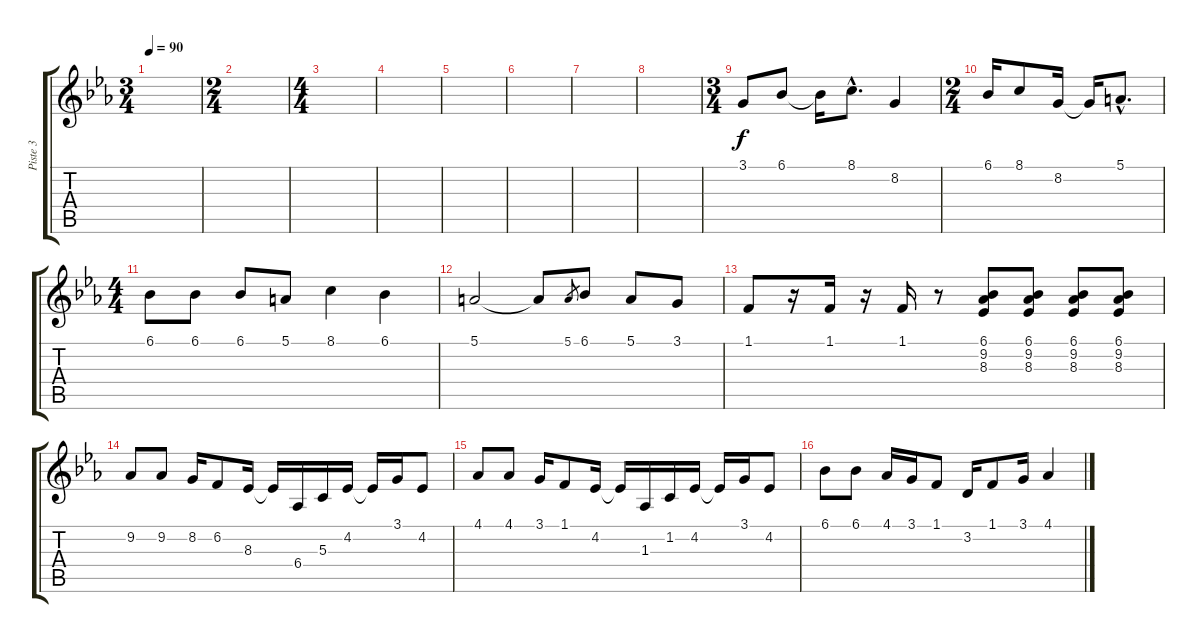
\track ("Piste 3" "Piste 3") {instrument stringensemble1}
\staff {score tabs}
\tuning (E4 B3 G3 D3 A2 E2) {hide}
\ts (3 4)
\tempo 90
\clef g2
\ks eb
|
\ts (2 4)
|
\ts (4 4)
|
|
|
|
|
|
\ts (3 4)
3.1.8 6.1.8 6.1{t}.16 8.1{hac}.8{d} 8.2.4 |
\ts (2 4)
6.1.16 8.1.8 8.2.16 8.2{t}.16 5.1{hac}.8{d} |
\ts (4 4)
6.1.8 6.1.8 6.1.8 5.1.8 8.1.4 6.1.4 |
5.1.2 5.1{t}.8 5.1.8{gr} 6.1.8 5.1.8 3.1.8 |
1.1.8 r.16 1.1.16 r.16 1.1.16 r.8 (6.1 9.2 8.3).8 (6.1 9.2 8.3).8 (6.1 9.2 8.3).8 (6.1 9.2 8.3).8 |
9.2.8 9.2.8 8.2.16 6.2.8 8.3.16 8.3{t}.16 6.4.16 5.3.16 4.2.16 4.2{t}.16 3.1.16 4.2.8 |
4.1.8 4.1.8 3.1.16 1.1.8 4.2.16 4.2{t}.16 1.3.16 1.2.16 4.2.16 4.2{t}.16 3.1.16 4.2.8 |
6.1.8 6.1.8 4.1.16 3.1.16 1.1.8 3.2.16 1.1.8 3.1.16 4.1.4
